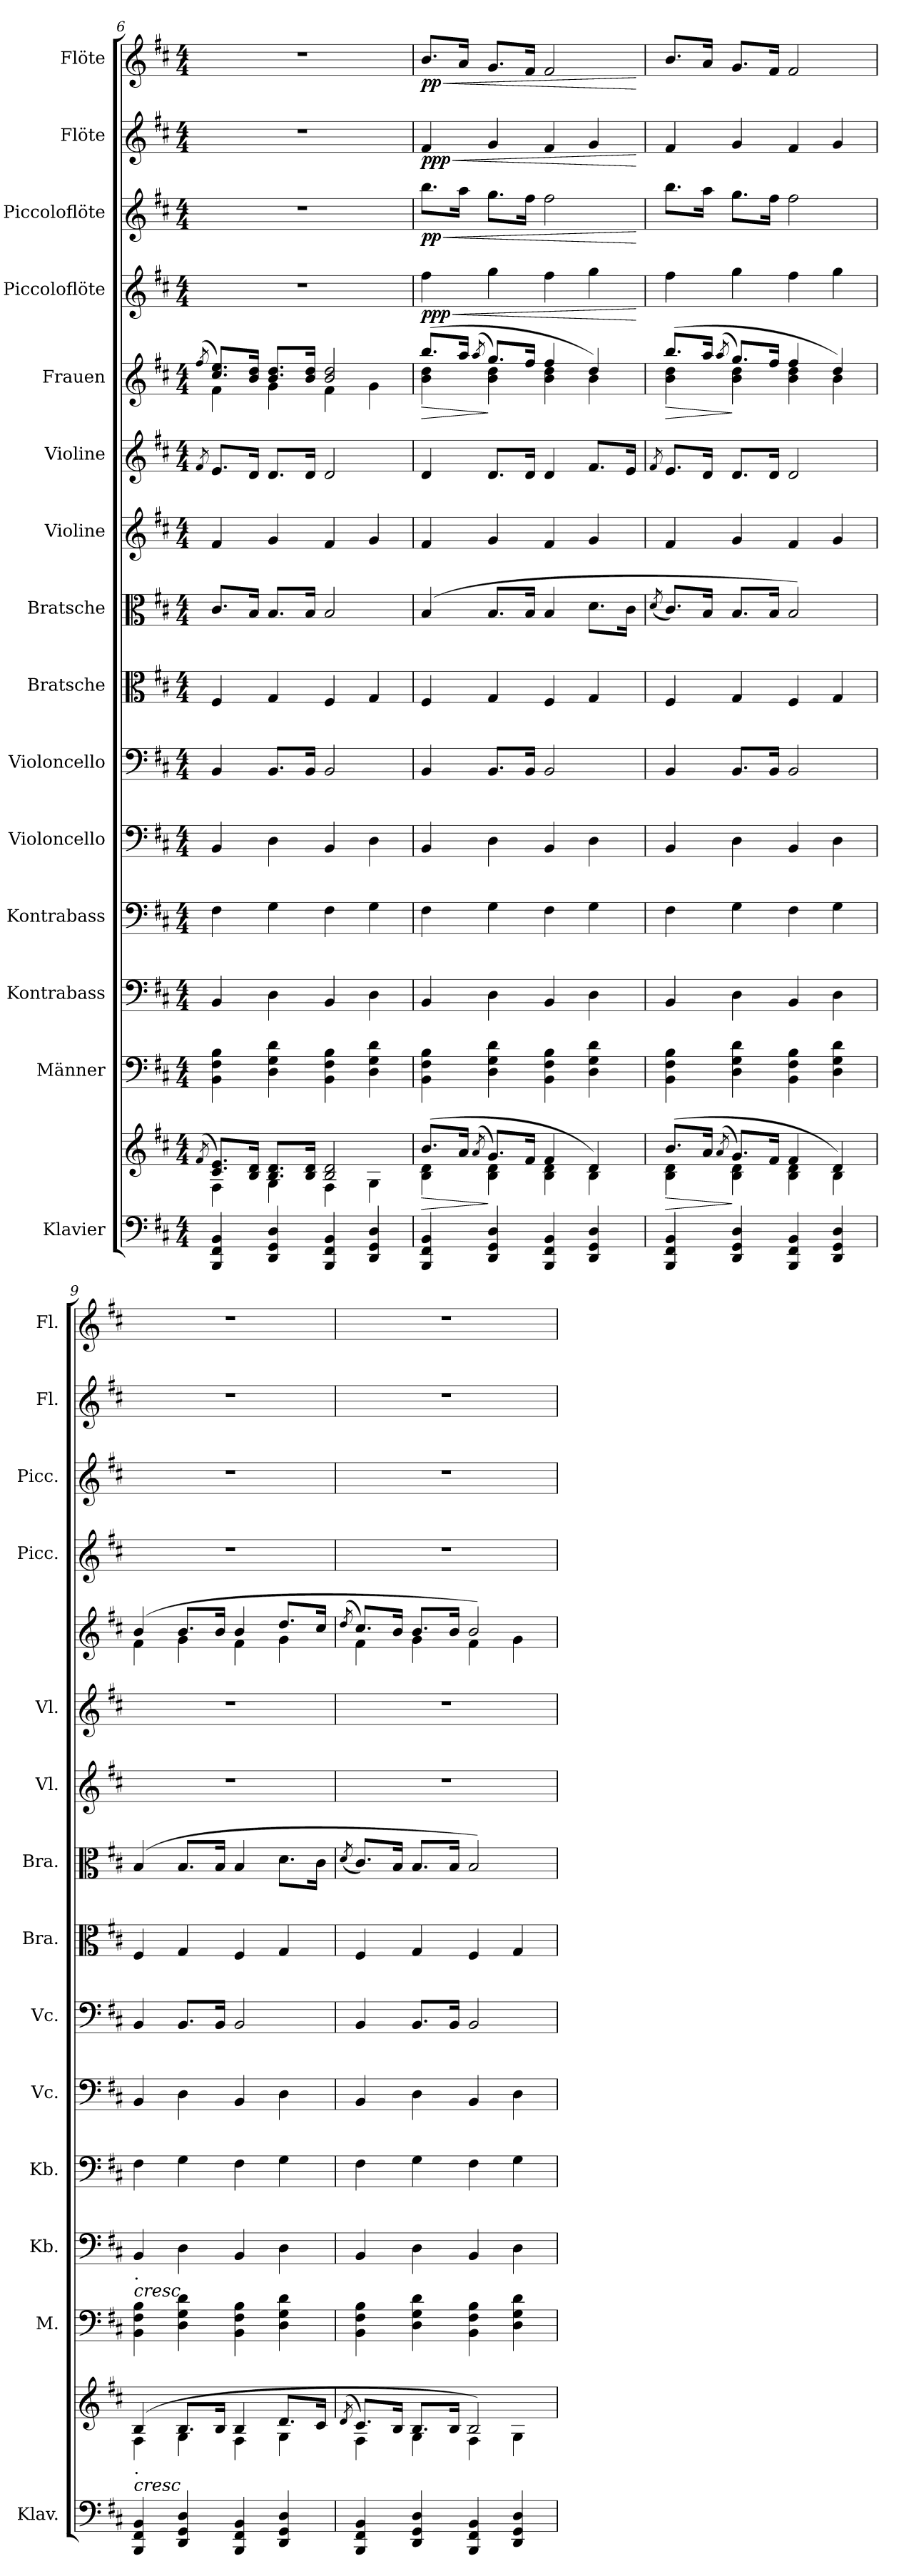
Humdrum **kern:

**kern	**kern	**dynam	**kern	**kern	**kern	**kern	**kern	**kern	**kern	**kern	**kern	**kern	**dynam	**kern	**dynam	**kern	**dynam	**kern	**dynam	**kern	**dynam
*part15	*part15	*part15	*part14	*part13	*part12	*part11	*part10	*part9	*part8	*part7	*part6	*part5	*part5	*part4	*part4	*part3	*part3	*part2	*part2	*part1	*part1
*staff16	*staff15	*staff15/16	*staff14	*staff13	*staff12	*staff11	*staff10	*staff9	*staff8	*staff7	*staff6	*staff5	*staff5	*staff4	*staff4	*staff3	*staff3	*staff2	*staff2	*staff1	*staff1
*I"Klavier	*	*	*I"Männer	*I"Kontrabass	*I"Kontrabass	*I"Violoncello	*I"Violoncello	*I"Bratsche	*I"Bratsche	*I"Violine	*I"Violine	*I"Frauen	*	*I"Piccoloflöte	*	*I"Piccoloflöte	*	*I"Flöte	*	*I"Flöte	*
*I'Klav.	*	*	*I'M.	*I'Kb.	*I'Kb.	*I'Vc.	*I'Vc.	*I'Bra.	*I'Bra.	*I'Vl.	*I'Vl.	*	*	*I'Picc.	*	*I'Picc.	*	*I'Fl.	*	*I'Fl.	*
*clefF4	*clefG2	*	*clefF4	*clefF4	*clefF4	*clefF4	*clefF4	*clefC3	*clefC3	*clefG2	*clefG2	*clefG2	*	*clefG2	*	*clefG2	*	*clefG2	*	*clefG2	*
*	*	*	*	*ITrd7c12	*ITrd7c12	*	*	*	*	*	*	*	*	*ITrd-7c-12	*	*ITrd-7c-12	*	*	*	*	*
*k[f#c#]	*k[f#c#]	*	*k[f#c#]	*k[f#c#]	*k[f#c#]	*k[f#c#]	*k[f#c#]	*k[f#c#]	*k[f#c#]	*k[f#c#]	*k[f#c#]	*k[f#c#]	*	*k[f#c#]	*	*k[f#c#]	*	*k[f#c#]	*	*k[f#c#]	*
*M4/4	*M4/4	*	*M4/4	*M4/4	*M4/4	*M4/4	*M4/4	*M4/4	*M4/4	*M4/4	*M4/4	*M4/4	*	*M4/4	*	*M4/4	*	*M4/4	*	*M4/4	*
=6	=6	=6	=6	=6	=6	=6	=6	=6	=6	=6	=6	=6	=6	=6	=6	=6	=6	=6	=6	=6	=6
.	(8qf#/	.	.	.	.	.	.	.	.	.	8qf#/	(8qff#/	.	.	.	.	.	.	.	.	.
*	*^	*	*	*	*	*	*	*	*	*	*	*^	*	*	*	*	*	*	*	*	*
4BBB/ 4FF#/ 4BB/	8.c#/ 8.e/L)	4F#\	.	4BB\ 4F#\ 4B\	4BBB/	4FF#\	4BB/	4BB/	4F#/	8.c#/L	4f#/	8.e/L	8.cc#/ 8.ee/L)	4f#\	.	1r	.	1r	.	1r	.	1r	.
.	16B/ 16d/Jk	.	.	.	.	.	.	.	.	16B/Jk	.	16d/Jk	16b/ 16dd/Jk	.	.	.	.	.	.	.	.	.	.
4DD/ 4GG/ 4D/	8.B/ 8.d/L	4G\	.	4D\ 4G\ 4d\	4DD\	4GG\	4D\	8.BB/L	4G/	8.B/L	4g/	8.d/L	8.b/ 8.dd/L	4g\	.	.	.	.	.	.	.	.	.
.	16B/ 16d/Jk	.	.	.	.	.	.	16BB/Jk	.	16B/Jk	.	16d/Jk	16b/ 16dd/Jk	.	.	.	.	.	.	.	.	.	.
4BBB/ 4FF#/ 4BB/	2B/ 2d/	4F#\	.	4BB\ 4F#\ 4B\	4BBB/	4FF#\	4BB/	2BB/	4F#/	2B/	4f#/	2d/	2b/ 2dd/	4f#\	.	.	.	.	.	.	.	.	.
4DD/ 4GG/ 4D/	.	4G\	.	4D\ 4G\ 4d\	4DD\	4GG\	4D\	.	4G/	.	4g/	.	.	4g\	.	.	.	.	.	.	.	.	.
=7	=7	=7	=7	=7	=7	=7	=7	=7	=7	=7	=7	=7	=7	=7	=7	=7	=7	=7	=7	=7	=7	=7	=7
!	!	!	!LO:HP:b	!	!	!	!	!	!	!	!	!	!	!	!LO:HP:b	!	!LO:HP:b	!	!LO:HP:b	!	!LO:HP:b	!	!LO:HP:b
!	!	!	!	!	!	!	!	!	!	!	!	!	!	!	!	!	!LO:DY:n=1:b	!	!LO:DY:n=1:b	!	!LO:DY:n=1:b	!	!LO:DY:n=1:b
4BBB/ 4FF#/ 4BB/	(8.b/L	4B\ 4d\	>	4BB\ 4F#\ 4B\	4BBB/	4FF#\	4BB/	4BB/	4F#/	(4B/	4f#/	4d/	(8.bb/L	4b\ 4dd\	>	4fff#\	< ppp	8.bbb\L	< pp	4f#/	< ppp	8.b/L	< pp
.	16a/Jk	.	.	.	.	.	.	.	.	.	.	.	16aa/Jk	.	.	.	.	16aaa\Jk	.	.	.	16a/Jk	.
.	(8qa/	.	.	.	.	.	.	.	.	.	.	.	(8qaa/	.	.	.	.	.	.	.	.	.	.
4DD/ 4GG/ 4D/	8.g/L)	4B\ 4d\	]	4D\ 4G\ 4d\	4DD\	4GG\	4D\	8.BB/L	4G/	8.B/L	4g/	8.d/L	8.gg/L)	4b\ 4dd\	]	4ggg\	.	8.ggg\L	.	4g/	.	8.g/L	.
.	16f#/Jk	.	.	.	.	.	.	16BB/Jk	.	16B/Jk	.	16d/Jk	16ff#/Jk	.	.	.	.	16fff#\Jk	.	.	.	16f#/Jk	.
4BBB/ 4FF#/ 4BB/	4f#/	4B\ 4d\	.	4BB\ 4F#\ 4B\	4BBB/	4FF#\	4BB/	2BB/	4F#/	4B/	4f#/	4d/	4ff#/	4b\ 4dd\	.	4fff#\	.	2fff#\	.	4f#/	.	2f#/	.
4DD/ 4GG/ 4D/	4d/)	4B\	.	4D\ 4G\ 4d\	4DD\	4GG\	4D\	.	4G/	8.d\L	4g/	8.f#/L	4dd/)	4b\	.	4ggg\	.	.	.	4g/	.	.	.
.	.	.	.	.	.	.	.	.	.	16c#\Jk	.	16e/Jk	.	.	.	.	.	.	.	.	.	.	.
*	*v	*v	*	*	*	*	*	*	*	*	*	*	*v	*v	*	*	*	*	*	*	*	*	*
.	.	.	.	.	.	.	.	.	.	.	.	.	.	.	[	.	[	.	[	.	[
=8	=8	=8	=8	=8	=8	=8	=8	=8	=8	=8	=8	=8	=8	=8	=8	=8	=8	=8	=8	=8	=8
.	.	.	.	.	.	.	.	.	(8qd/	.	8qf#/	.	.	.	.	.	.	.	.	.	.
!	!	!LO:HP:b	!	!	!	!	!	!	!	!	!	!	!LO:HP:b	!	!	!	!	!	!	!	!
*	*^	*	*	*	*	*	*	*	*	*	*	*^	*	*	*	*	*	*	*	*	*
4BBB/ 4FF#/ 4BB/	(8.b/L	4B\ 4d\	>	4BB\ 4F#\ 4B\	4BBB/	4FF#\	4BB/	4BB/	4F#/	8.c#/L)	4f#/	8.e/L	(8.bb/L	4b\ 4dd\	>	4fff#\	.	8.bbb\L	.	4f#/	.	8.b/L	.
.	16a/Jk	.	.	.	.	.	.	.	.	16B/Jk	.	16d/Jk	16aa/Jk	.	.	.	.	16aaa\Jk	.	.	.	16a/Jk	.
.	(8qa/	.	.	.	.	.	.	.	.	.	.	.	(8qaa/	.	.	.	.	.	.	.	.	.	.
4DD/ 4GG/ 4D/	8.g/L)	4B\ 4d\	]	4D\ 4G\ 4d\	4DD\	4GG\	4D\	8.BB/L	4G/	8.B/L	4g/	8.d/L	8.gg/L)	4b\ 4dd\	]	4ggg\	.	8.ggg\L	.	4g/	.	8.g/L	.
.	16f#/Jk	.	.	.	.	.	.	16BB/Jk	.	16B/Jk	.	16d/Jk	16ff#/Jk	.	.	.	.	16fff#\Jk	.	.	.	16f#/Jk	.
4BBB/ 4FF#/ 4BB/	4f#/	4B\ 4d\	.	4BB\ 4F#\ 4B\	4BBB/	4FF#\	4BB/	2BB/	4F#/	2B/)	4f#/	2d/	4ff#/	4b\ 4dd\	.	4fff#\	.	2fff#\	.	4f#/	.	2f#/	.
4DD/ 4GG/ 4D/	4d/)	4B\	.	4D\ 4G\ 4d\	4DD\	4GG\	4D\	.	4G/	.	4g/	.	4dd/)	4b\	.	4ggg\	.	.	.	4g/	.	.	.
=9	=9	=9	=9	=9	=9	=9	=9	=9	=9	=9	=9	=9	=9	=9	=9	=9	=9	=9	=9	=9	=9	=9	=9
!	!	!	!	!LO:TX:a:i:t=cresc	!	!	!	!	!	!	!	!	!	!	!	!	!	!	!	!	!	!	!
!	!	!	!	!LO:TX:a:t=.	!	!	!	!	!	!	!	!	!	!	!	!	!	!	!	!	!	!	!
!LO:TX:a:i:t=cresc	!	!	!	!	!	!	!	!	!	!	!	!	!	!	!	!	!	!	!	!	!	!	!
!LO:TX:a:t=.	!	!	!	!	!	!	!	!	!	!	!	!	!	!	!	!	!	!	!	!	!	!	!
4BBB/ 4FF#/ 4BB/	(4B/	4F#\	.	4BB\ 4F#\ 4B\	4BBB/	4FF#\	4BB/	4BB/	4F#/	(4B/	1r	1r	(4b/	4f#\	.	1r	.	1r	.	1r	.	1r	.
4DD/ 4GG/ 4D/	8.B/L	4G\	.	4D\ 4G\ 4d\	4DD\	4GG\	4D\	8.BB/L	4G/	8.B/L	.	.	8.b/L	4g\	.	.	.	.	.	.	.	.	.
.	16B/Jk	.	.	.	.	.	.	16BB/Jk	.	16B/Jk	.	.	16b/Jk	.	.	.	.	.	.	.	.	.	.
4BBB/ 4FF#/ 4BB/	4B/	4F#\	.	4BB\ 4F#\ 4B\	4BBB/	4FF#\	4BB/	2BB/	4F#/	4B/	.	.	4b/	4f#\	.	.	.	.	.	.	.	.	.
4DD/ 4GG/ 4D/	8.d/L	4G\	.	4D\ 4G\ 4d\	4DD\	4GG\	4D\	.	4G/	8.d\L	.	.	8.dd/L	4g\	.	.	.	.	.	.	.	.	.
.	16c#/Jk	.	.	.	.	.	.	.	.	16c#\Jk	.	.	16cc#/Jk	.	.	.	.	.	.	.	.	.	.
=10	=10	=10	=10	=10	=10	=10	=10	=10	=10	=10	=10	=10	=10	=10	=10	=10	=10	=10	=10	=10	=10	=10	=10
.	(8qd/	.	.	.	.	.	.	.	.	(8qd/	.	.	(8qdd/	.	.	.	.	.	.	.	.	.	.
4BBB/ 4FF#/ 4BB/	8.c#/L)	4F#\	.	4BB\ 4F#\ 4B\	4BBB/	4FF#\	4BB/	4BB/	4F#/	8.c#/L)	1r	1r	8.cc#/L)	4f#\	.	1r	.	1r	.	1r	.	1r	.
.	16B/Jk	.	.	.	.	.	.	.	.	16B/Jk	.	.	16b/Jk	.	.	.	.	.	.	.	.	.	.
4DD/ 4GG/ 4D/	8.B/L	4G\	.	4D\ 4G\ 4d\	4DD\	4GG\	4D\	8.BB/L	4G/	8.B/L	.	.	8.b/L	4g\	.	.	.	.	.	.	.	.	.
.	16B/Jk	.	.	.	.	.	.	16BB/Jk	.	16B/Jk	.	.	16b/Jk	.	.	.	.	.	.	.	.	.	.
4BBB/ 4FF#/ 4BB/	2B/)	4F#\	.	4BB\ 4F#\ 4B\	4BBB/	4FF#\	4BB/	2BB/	4F#/	2B/)	.	.	2b/)	4f#\	.	.	.	.	.	.	.	.	.
4DD/ 4GG/ 4D/	.	4G\	.	4D\ 4G\ 4d\	4DD\	4GG\	4D\	.	4G/	.	.	.	.	4g\	.	.	.	.	.	.	.	.	.
*	*v	*v	*	*	*	*	*	*	*	*	*	*	*v	*v	*	*	*	*	*	*	*	*	*
=	=	=	=	=	=	=	=	=	=	=	=	=	=	=	=	=	=	=	=	=	=
*-	*-	*-	*-	*-	*-	*-	*-	*-	*-	*-	*-	*-	*-	*-	*-	*-	*-	*-	*-	*-	*-
